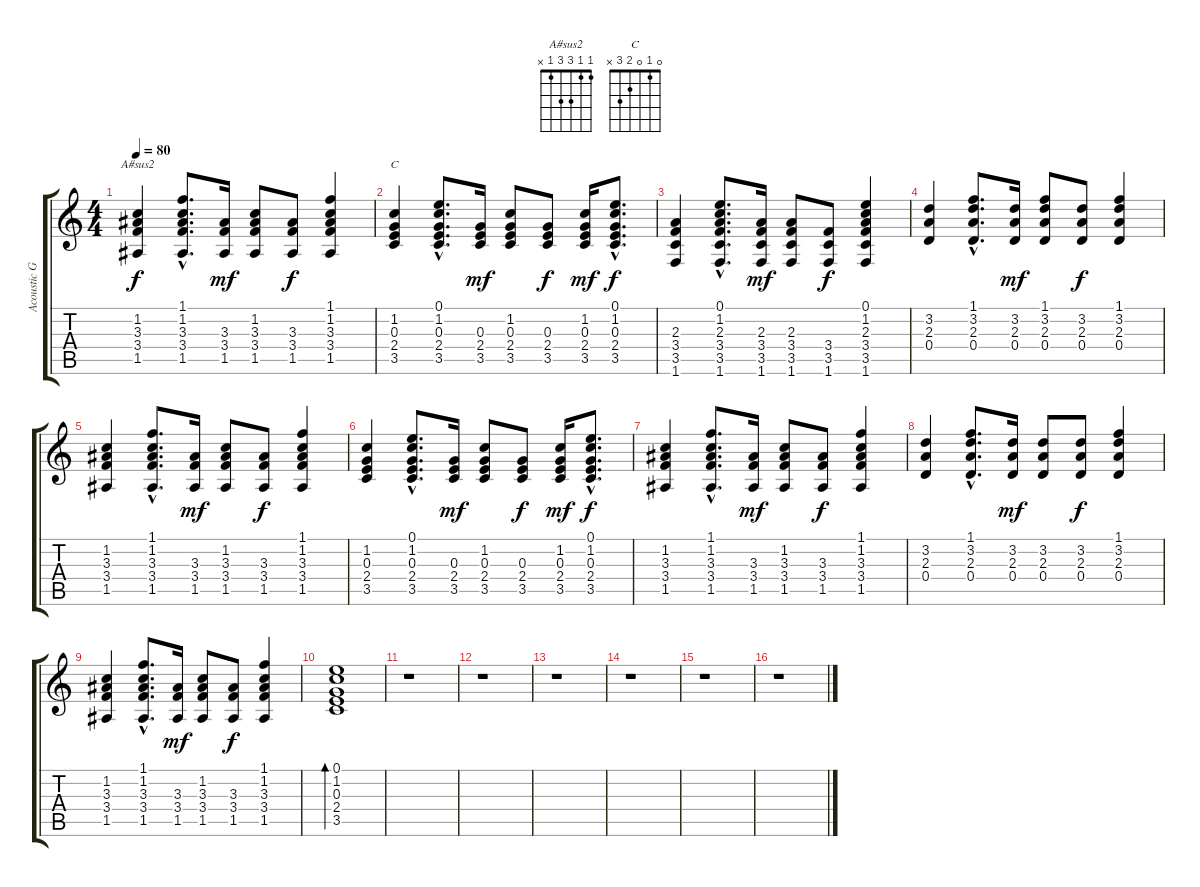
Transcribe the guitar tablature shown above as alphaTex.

\track ("Acoustic Guitar II" "Acoustic G") {instrument acousticguitarsteel}
\staff {score tabs}
\tuning (E4 B3 G3 D3 A2 E2) {hide}
\chord ("A#sus2" 1 1 3 3 1 x)
\chord ("C" 0 1 0 2 3 x)
\ts (4 4)
\tempo 80
\clef g2
\ks c
(1.2 3.3 3.4 1.5).4{ch "A#sus2" dy f} (1.1{hac} 1.2{hac} 3.3{hac} 3.4{hac} 1.5{hac}).8{d} (3.3 3.4 1.5).16{dy mf} (1.2 3.3 3.4 1.5).8 (3.3 3.4 1.5).8{dy f} (1.1 1.2 3.3 3.4 1.5).4 |
(1.2 0.3 2.4 3.5).4{ch "C"} (0.1{hac} 1.2{hac} 0.3{hac} 2.4{hac} 3.5{hac}).8{d} (0.3 2.4 3.5).16{dy mf} (1.2 0.3 2.4 3.5).8 (0.3 2.4 3.5).8{dy f} (1.2 0.3 2.4 3.5).16{dy mf} (0.1{hac} 1.2{hac} 0.3{hac} 2.4{hac} 3.5{hac}).8{d dy f} |
(2.3 3.4 3.5 1.6).4 (0.1{hac} 1.2{hac} 2.3{hac} 3.4{hac} 3.5{hac} 1.6{hac}).8{d} (2.3 3.4 3.5 1.6).16{dy mf} (2.3 3.4 3.5 1.6).8 (3.4 3.5 1.6).8{dy f} (0.1 1.2 2.3 3.4 3.5 1.6).4 |
(3.2 2.3 0.4).4 (1.1{hac} 3.2{hac} 2.3{hac} 0.4{hac}).8{d} (3.2 2.3 0.4).16{dy mf} (1.1 3.2 2.3 0.4).8 (3.2 2.3 0.4).8{dy f} (1.1 3.2 2.3 0.4).4 |
(1.2 3.3 3.4 1.5).4 (1.1{hac} 1.2{hac} 3.3{hac} 3.4{hac} 1.5{hac}).8{d} (3.3 3.4 1.5).16{dy mf} (1.2 3.3 3.4 1.5).8 (3.3 3.4 1.5).8{dy f} (1.1 1.2 3.3 3.4 1.5).4 |
(1.2 0.3 2.4 3.5).4 (0.1{hac} 1.2{hac} 0.3{hac} 2.4{hac} 3.5{hac}).8{d} (0.3 2.4 3.5).16{dy mf} (1.2 0.3 2.4 3.5).8 (0.3 2.4 3.5).8{dy f} (1.2 0.3 2.4 3.5).16{dy mf} (0.1{hac} 1.2{hac} 0.3{hac} 2.4{hac} 3.5{hac}).8{d dy f} |
(1.2 3.3 3.4 1.5).4 (1.1{hac} 1.2{hac} 3.3{hac} 3.4{hac} 1.5{hac}).8{d} (3.3 3.4 1.5).16{dy mf} (1.2 3.3 3.4 1.5).8 (3.3 3.4 1.5).8{dy f} (1.1 1.2 3.3 3.4 1.5).4 |
(3.2 2.3 0.4).4 (1.1{hac} 3.2{hac} 2.3{hac} 0.4{hac}).8{d} (3.2 2.3 0.4).16{dy mf} (3.2 2.3 0.4).8 (3.2 2.3 0.4).8{dy f} (1.1 3.2 2.3 0.4).4 |
(1.2 3.3 3.4 1.5).4 (1.1{hac} 1.2{hac} 3.3{hac} 3.4{hac} 1.5{hac}).8{d} (3.3 3.4 1.5).16{dy mf} (1.2 3.3 3.4 1.5).8 (3.3 3.4 1.5).8{dy f} (1.1 1.2 3.3 3.4 1.5).4 |
(0.1 1.2 0.3 2.4 3.5).1{bd 30} |
r.1 |
r.1 |
r.1 |
r.1 |
r.1 |
r.1
